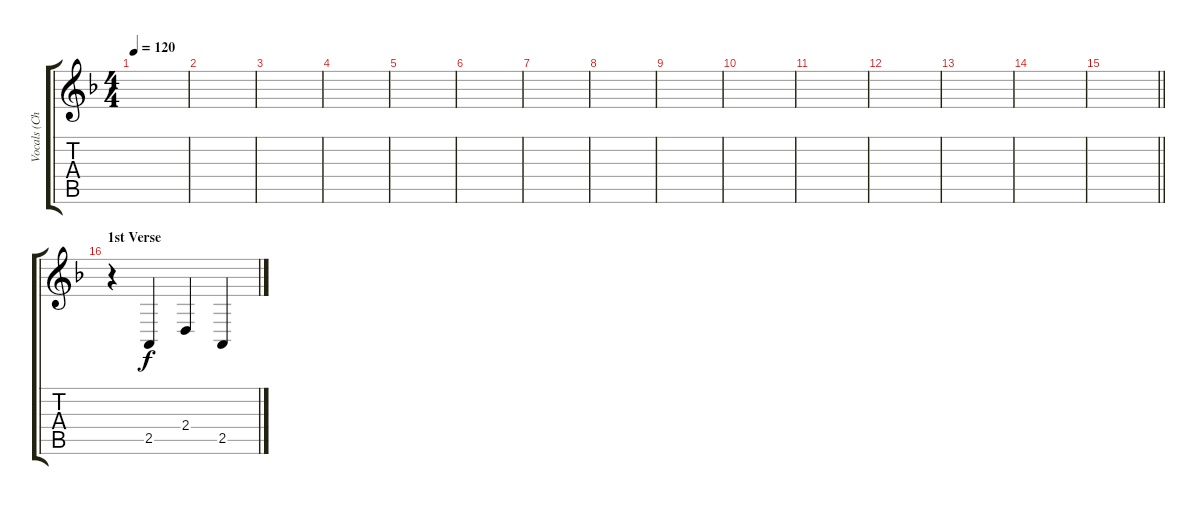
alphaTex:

\track ("Vocals (Christine)" "Vocals (Ch") {instrument oboe}
\staff {score tabs}
\tuning (D4 A3 F3 C3 G2 D2) {hide}
\ts (4 4)
\tempo 120
\clef g2
\ks f
|
|
|
|
|
|
|
|
|
|
|
|
|
|
\barLineRight lightlight
|
\section ("" "1st Verse")
r.4 2.5.4 2.4.4 2.5.4
